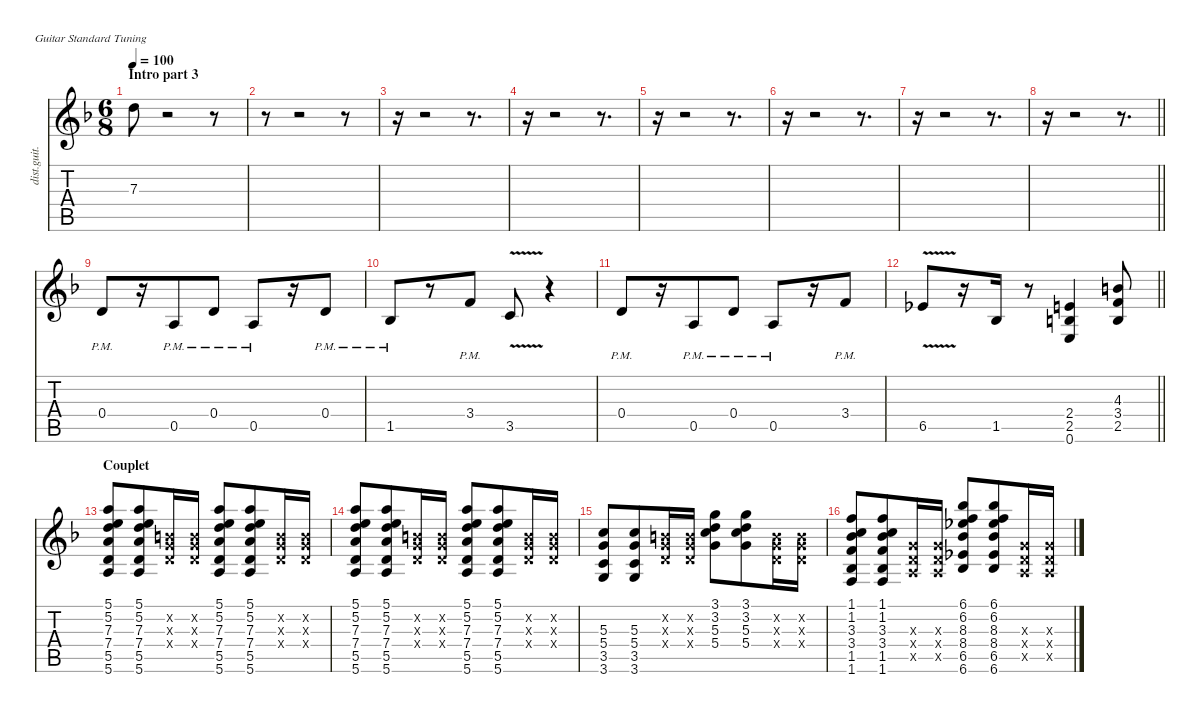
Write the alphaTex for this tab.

\defaultSystemsLayout 4
\hideDynamics
\bracketExtendMode nobrackets
\otherSystemsTrackNameOrientation horizontal
\track ("Gratte" "dist.guit.") {instrument distortionguitar}
\staff {score tabs}
\tuning (E4 B3 G3 D3 A2 E2)
\ts (6 8)
\section ("" "Intro part 3")
\tempo 100
\clef g2
\ks dminor
7.3{acc forcenatural}.8{dy f} r.2 r.8 |
r.8 r.2 r.8 |
r.16 r.2 r.8{d} |
r.16 r.2 r.8{d} |
r.16 r.2 r.8{d} |
r.16 r.2 r.8{d} |
r.16 r.2 r.8{d} |
\barLineRight lightlight
r.16 r.2 r.8{d} |
0.4{pm acc forcenatural}.8 r.16 0.5{pm acc forcenatural}.8 0.4{pm acc forcenatural}.8 0.5{pm acc forcenatural}.8 r.16 0.4{pm acc forcenatural}.8 |
1.5{pm acc b}.8 r.8 3.4{pm acc forcenatural}.8 3.5{v acc forcenatural}.8 r.4 |
0.4{pm acc forcenatural}.8 r.16 0.5{pm acc forcenatural}.8 0.4{pm acc forcenatural}.8 0.5{pm acc forcenatural}.8 r.16 3.4{pm acc forcenatural}.8 |
\barLineRight lightlight
6.5{v acc b}.8 r.16 1.5{acc b}.16 r.8 (2.4{acc forcenatural} 2.5{acc forcenatural} 0.6{acc forcenatural}).4 (4.3{acc forcenatural} 3.4{acc forcenatural} 2.5{acc forcenatural}).8 |
\section ("" "Couplet")
(5.1{acc forcenatural} 5.2{acc forcenatural} 7.3{acc forcenatural} 7.4{acc forcenatural} 5.5{acc forcenatural} 5.6{acc forcenatural}).8{dy mf} (5.1{acc forcenatural} 5.2{acc forcenatural} 7.3{acc forcenatural} 7.4{acc forcenatural} 5.5{acc forcenatural} 5.6{acc forcenatural}).8 (0.2{x acc forcenatural} 0.3{x acc forcenatural} 0.4{x acc forcenatural}).16{dy f} (0.2{x acc forcenatural} 0.3{x acc forcenatural} 0.4{x acc forcenatural}).16 (5.1{acc forcenatural} 5.2{acc forcenatural} 7.3{acc forcenatural} 7.4{acc forcenatural} 5.5{acc forcenatural} 5.6{acc forcenatural}).8{dy mf} (5.1{acc forcenatural} 5.2{acc forcenatural} 7.3{acc forcenatural} 7.4{acc forcenatural} 5.5{acc forcenatural} 5.6{acc forcenatural}).8 (0.2{x acc forcenatural} 0.3{x acc forcenatural} 0.4{x acc forcenatural}).16{dy f} (0.2{x acc forcenatural} 0.3{x acc forcenatural} 0.4{x acc forcenatural}).16 |
(5.1{acc forcenatural} 5.2{acc forcenatural} 7.3{acc forcenatural} 7.4{acc forcenatural} 5.5{acc forcenatural} 5.6{acc forcenatural}).8{dy mf} (5.1{acc forcenatural} 5.2{acc forcenatural} 7.3{acc forcenatural} 7.4{acc forcenatural} 5.5{acc forcenatural} 5.6{acc forcenatural}).8 (0.2{x acc forcenatural} 0.3{x acc forcenatural} 0.4{x acc forcenatural}).16{dy f} (0.2{x acc forcenatural} 0.3{x acc forcenatural} 0.4{x acc forcenatural}).16 (5.1{acc forcenatural} 5.2{acc forcenatural} 7.3{acc forcenatural} 7.4{acc forcenatural} 5.5{acc forcenatural} 5.6{acc forcenatural}).8{dy mf} (5.1{acc forcenatural} 5.2{acc forcenatural} 7.3{acc forcenatural} 7.4{acc forcenatural} 5.5{acc forcenatural} 5.6{acc forcenatural}).8 (0.2{x acc forcenatural} 0.3{x acc forcenatural} 0.4{x acc forcenatural}).16{dy f} (0.2{x acc forcenatural} 0.3{x acc forcenatural} 0.4{x acc forcenatural}).16 |
(5.3{acc forcenatural} 5.4{acc forcenatural} 3.5{acc forcenatural} 3.6{acc forcenatural}).8 (5.3{acc forcenatural} 5.4{acc forcenatural} 3.5{acc forcenatural} 3.6{acc forcenatural}).8 (0.2{x acc forcenatural} 0.3{x acc forcenatural} 0.4{x acc forcenatural}).16 (0.2{x acc forcenatural} 0.3{x acc forcenatural} 0.4{x acc forcenatural}).16 (3.1{acc forcenatural} 3.2{acc forcenatural} 5.3{acc forcenatural} 5.4{acc forcenatural}).8 (3.1{acc forcenatural} 3.2{acc forcenatural} 5.3{acc forcenatural} 5.4{acc forcenatural}).8 (0.2{x acc forcenatural} 0.3{x acc forcenatural} 0.4{x acc forcenatural}).16 (0.2{x acc forcenatural} 0.3{x acc forcenatural} 0.4{x acc forcenatural}).16 |
(1.1{acc forcenatural} 1.2{acc forcenatural} 3.3{acc b} 3.4{acc forcenatural} 1.5{acc b} 1.6{acc forcenatural}).8{dy mf} (1.1{acc forcenatural} 1.2{acc forcenatural} 3.3{acc b} 3.4{acc forcenatural} 1.5{acc b} 1.6{acc forcenatural}).8 (0.3{x acc forcenatural} 0.4{x acc forcenatural} 0.5{x acc forcenatural}).16{dy f} (0.3{x acc forcenatural} 0.4{x acc forcenatural} 0.5{x acc forcenatural}).16 (6.1{acc b} 6.2{acc forcenatural} 8.3{acc b} 8.4{acc b} 6.5{acc b} 6.6{acc b}).8{dy mf} (6.1{acc b} 6.2{acc forcenatural} 8.3{acc b} 8.4{acc b} 6.5{acc b} 6.6{acc b}).8 (0.3{x acc forcenatural} 0.4{x acc forcenatural} 0.5{x acc forcenatural}).16{dy f} (0.3{x acc forcenatural} 0.4{x acc forcenatural} 0.5{x acc forcenatural}).16
